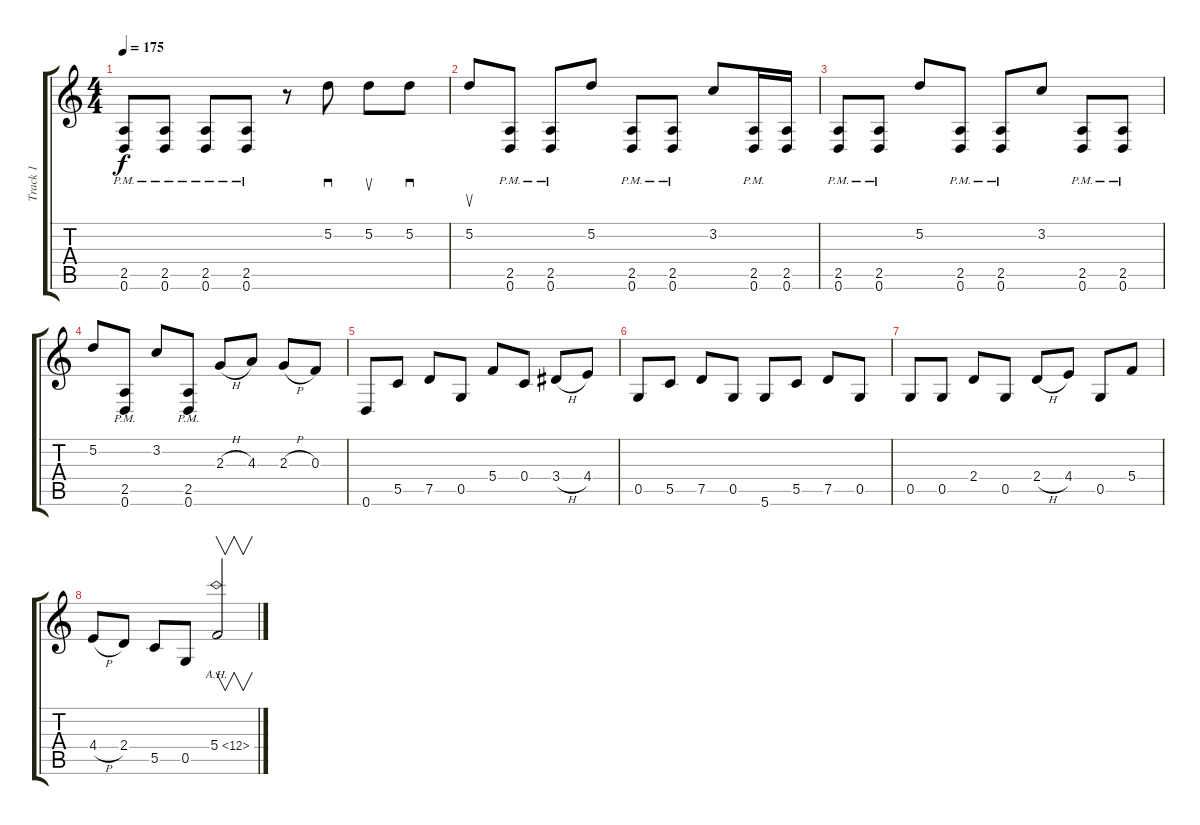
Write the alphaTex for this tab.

\track ("Track 1" "Track 1") {instrument distortionguitar}
\staff {score tabs}
\tuning (D4 A3 F3 C3 G2 D2) {hide}
\ts (4 4)
\tempo 175
\clef g2
\ks c
(2.5{pm} 0.6{pm}).8{dy f} (2.5{pm} 0.6{pm}).8 (2.5{pm} 0.6{pm}).8 (2.5{pm} 0.6{pm}).8 r.8 5.2.8{sd} 5.2.8{su} 5.2.8{sd} |
5.2.8{su} (2.5{pm} 0.6{pm}).8 (2.5{pm} 0.6{pm}).8 5.2.8 (2.5{pm} 0.6{pm}).8 (2.5{pm} 0.6{pm}).8 3.2.8 (2.5 0.6{pm}).16 (2.5 0.6).16 |
(2.5{pm} 0.6{pm}).8 (2.5{pm} 0.6{pm}).8 5.2.8 (2.5{pm} 0.6{pm}).8 (2.5{pm} 0.6{pm}).8 3.2.8 (2.5{pm} 0.6{pm}).8 (2.5{pm} 0.6{pm}).8 |
5.2.8 (2.5 0.6{pm}).8 3.2.8 (2.5 0.6{pm}).8 2.3{h}.8 4.3.8 2.3{h}.8 0.3.8 |
0.6.8 5.5.8 7.5.8 0.5.8 5.4.8 0.4.8 3.4{h}.8 4.4.8 |
0.5.8 5.5.8 7.5.8 0.5.8 5.6.8 5.5.8 7.5.8 0.5.8 |
0.5.8 0.5.8 2.4.8 0.5.8 2.4{h}.8 4.4.8 0.5.8 5.4.8 |
4.4{h}.8 2.4.8 5.5.8 0.5.8 5.4{ah 7}.2{v}
